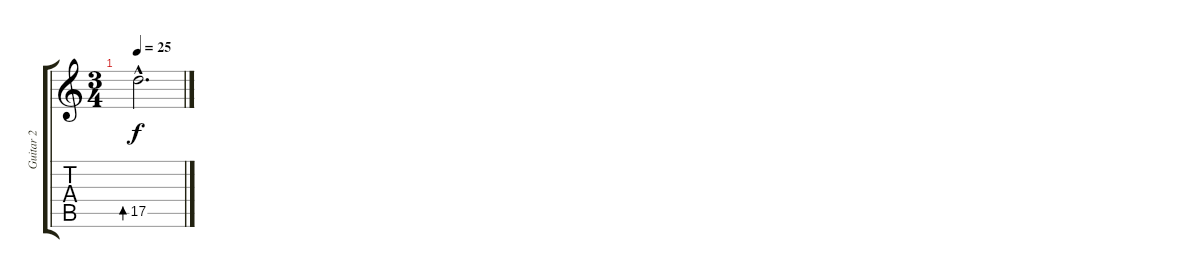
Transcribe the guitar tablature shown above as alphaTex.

\track ("Guitar 2" "Guitar 2") {instrument acousticguitarsteel}
\staff {score tabs}
\tuning (E4 B3 G3 D3 A2 D2) {hide}
\ts (3 4)
\tempo 25
\clef g2
\ks c
17.5{hac}.2{d bd 60 dy f}
